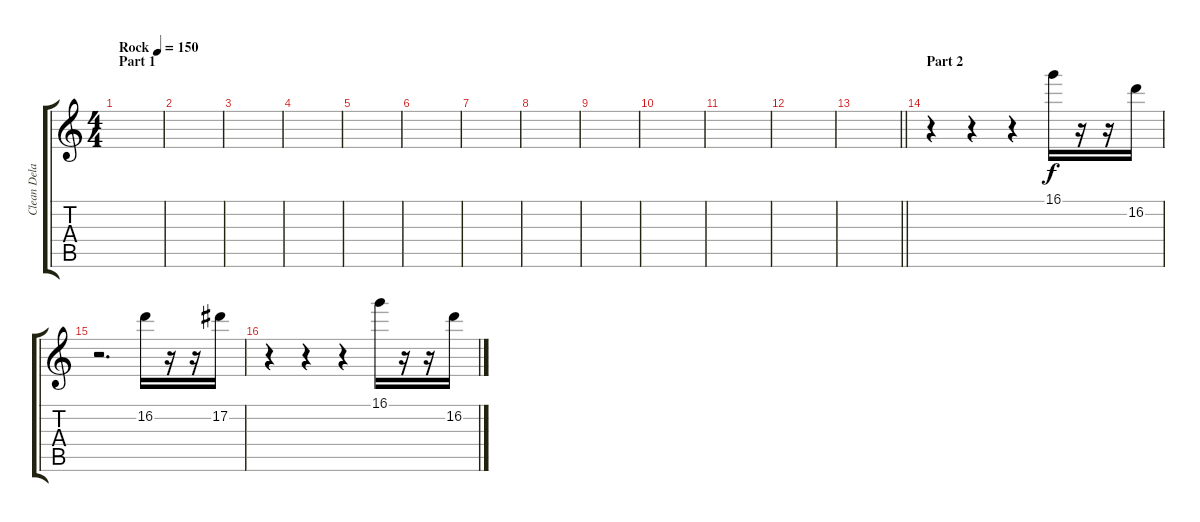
\track ("Clean Delay 3" "Clean Dela") {instrument electricguitarclean}
\staff {score tabs}
\tuning (Eb4 Bb3 F3 Db3 Ab2 Eb2) {hide}
\ts (4 4)
\section ("" "Part 1")
\tempo (150 "Rock")
\clef g2
\ks c
|
|
|
|
|
|
|
|
|
|
|
|
\barLineRight lightlight
|
\section ("" "Part 2")
r.4 r.4 r.4 16.1.16 r.16 r.16 16.2.16 |
r.2{d} 16.2.16 r.16 r.16 17.2.16 |
r.4 r.4 r.4 16.1.16 r.16 r.16 16.2.16
